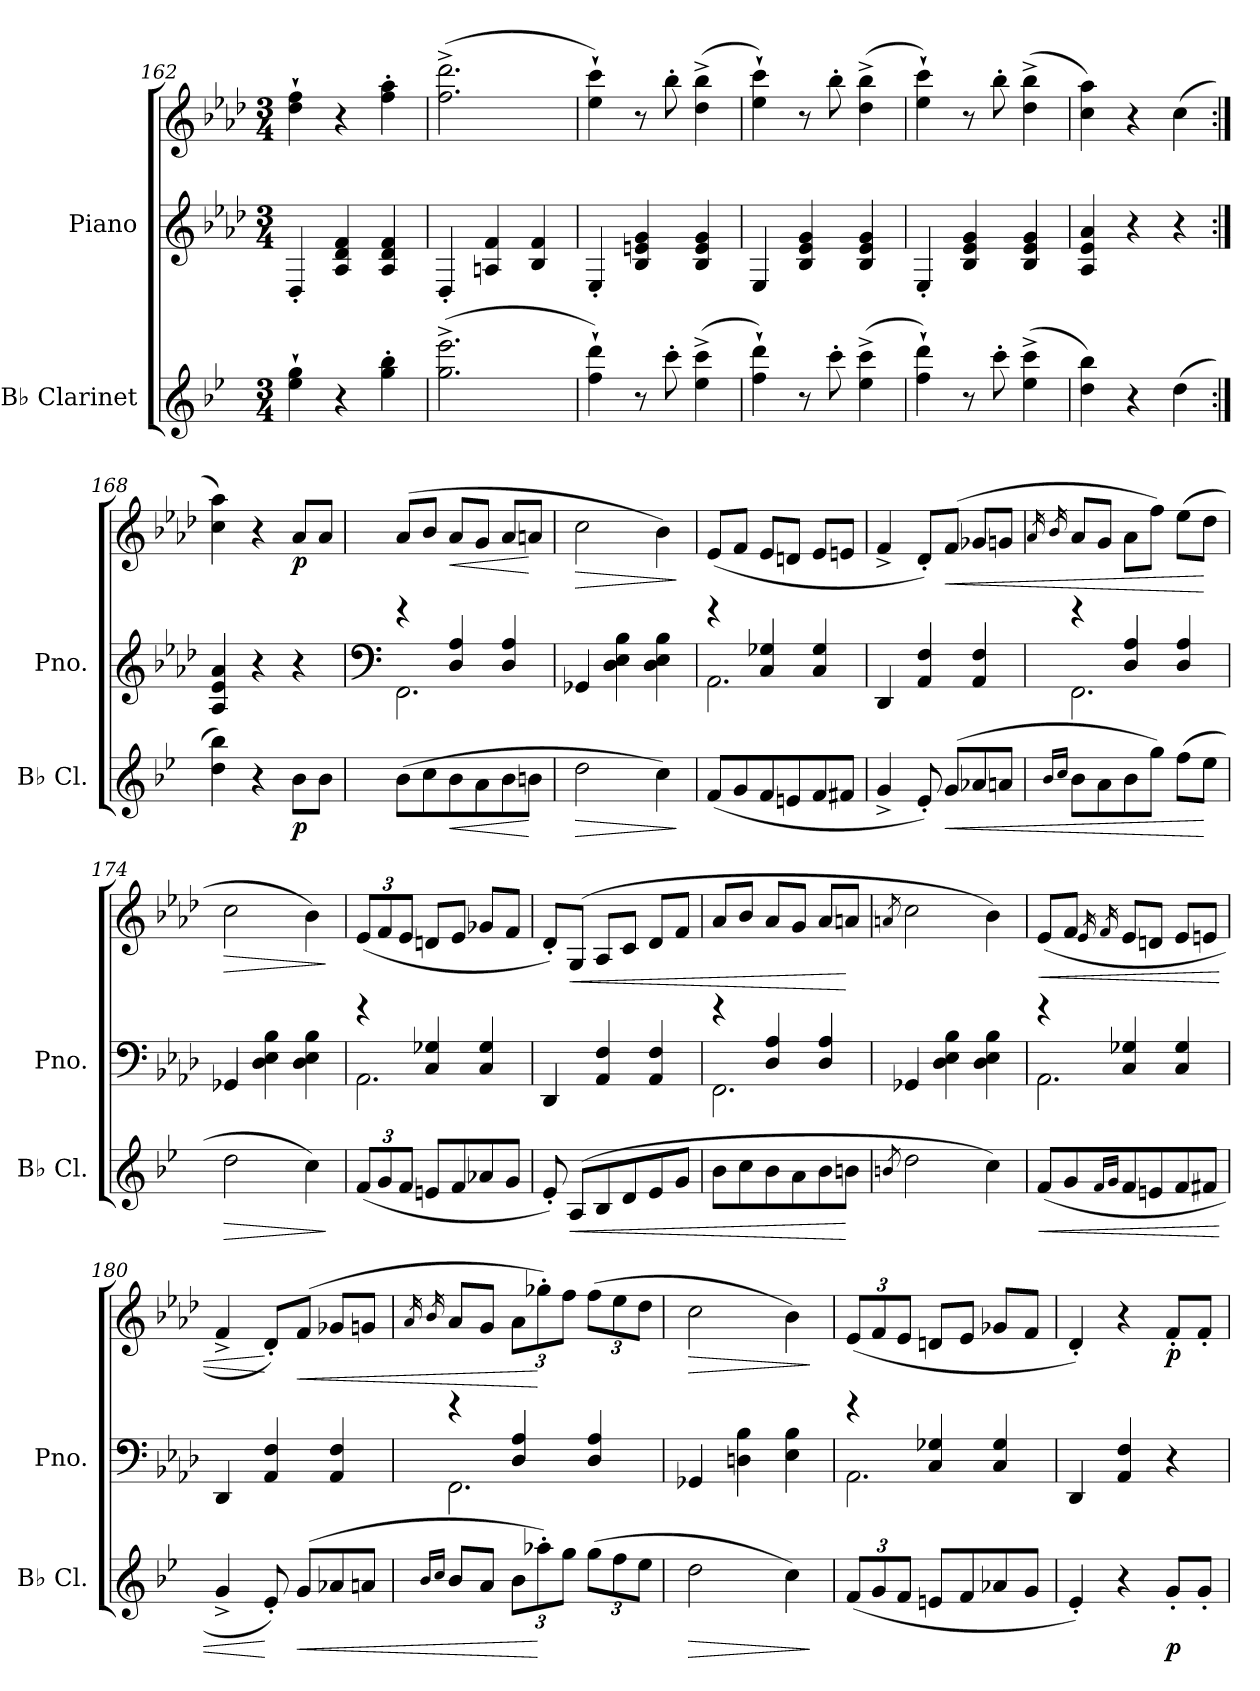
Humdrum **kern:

**kern	**dynam	**kern	**kern	**dynam
*part2	*part2	*part1	*part1	*part1
*staff3	*staff3	*staff2	*staff1	*staff1/2
*I"B♭ Clarinet	*	*I"Piano	*	*
*I'B♭ Cl.	*	*I'Pno.	*	*
*clefG2	*	*clefG2	*clefG2	*
*ITrd1c2	*	*	*	*
*k[b-e-a-d-]	*	*k[b-e-a-d-]	*k[b-e-a-d-]	*
*M3/4	*	*M3/4	*M3/4	*
=162	=162	=162	=162	=162
4dd-\` 4ff\`	.	4D-'/	4dd-\` 4ff\`	.
4r	.	4A-/ 4d-/ 4f/	4r	.
4ff\' 4aa-\'	.	4A-/ 4d-/ 4f/	4ff\' 4aa-\'	.
=163	=163	=163	=163	=163
(>2.ff\^ 2.ddd-\^	.	4D-'/	(>2.ff\^ 2.ddd-\^	.
.	.	4An/ 4f/	.	.
.	.	4B-/ 4f/	.	.
=164	=164	=164	=164	=164
4ee-\` 4ccc\`)	.	4E-'/	4ee-\` 4ccc\`)	.
8r	.	4B-/ 4en/ 4g/	8r	.
8bb-'\	.	.	8bb-'\	.
(>4dd-\^ 4bb-\^	.	4B-/ 4e/ 4g/	(>4dd-\^ 4bb-\^	.
=165	=165	=165	=165	=165
4ee-\` 4ccc\`)	.	4E-/	4ee-\` 4ccc\`)	.
8r	.	4B-/ 4e-/ 4g/	8r	.
8bb-'\	.	.	8bb-'\	.
(>4dd-\^ 4bb-\^	.	4B-/ 4e-/ 4g/	(>4dd-\^ 4bb-\^	.
=166	=166	=166	=166	=166
4ee-\` 4ccc\`)	.	4E-'/	4ee-\` 4ccc\`)	.
8r	.	4B-/ 4e-/ 4g/	8r	.
8bb-'\	.	.	8bb-'\	.
(>4dd-\^ 4bb-\^	.	4B-/ 4e-/ 4g/	(>4dd-\^ 4bb-\^	.
=167	=167	=167	=167	=167
4cc\ 4aa-\)	.	4A-/ 4e-/ 4a-/	4cc\ 4aa-\)	.
4r	.	4r	4r	.
(>4cc\	.	4r	(>4cc\	.
=168:|!	=168:|!	=168:|!	=168:|!	=168:|!
4cc\ 4aa-\)	.	4A-/ 4e-/ 4a-/	4cc\ 4aa-\)	.
4r	.	4r	4r	.
!	!LO:DY:b	!	!	!LO:DY:b
8a-\L	p	4r	8a-/L	p
8a-\J	.	.	8a-/J	.
!!LO:LB:g=z
=169	=169	=169	=169	=169
*	*	*clefF4	*	*
*	*	*^	*	*
(>8a-\L	.	2.FF\	4rg	(>8a-/L	.
8b-\	.	.	.	8b-/J	.
!	!LO:HP:b	!	!	!	!LO:HP:b
8a-\	<	.	4D-/ 4A-/	8a-/L	<
8g\	.	.	.	8g/J	.
8a-\	.	.	4D-/ 4A-/	8a-/L	.
8an\J	[	.	.	8an/J	[
*	*	*v	*v	*	*
=170	=170	=170	=170	=170
!	!LO:HP:b	!	!	!LO:HP:b
2cc\	>	4GG-X/	2cc\	>
.	.	4D-\ 4E-\ 4B-\	.	.
4b-\)	.	4D-\ 4E-\ 4B-\	4b-\)	.
.	]	.	.	]
=171	=171	=171	=171	=171
*	*	*^	*	*
(<8e-/L	.	2.AA-\	4rg	(<8e-/L	.
8f/	.	.	.	8f/J	.
8e-/	.	.	4C/ 4G-X/	8e-/L	.
8dn/	.	.	.	8dn/J	.
8e-/	.	.	4C/ 4G-/	8e-/L	.
8en/J	.	.	.	8en/J	.
*	*	*v	*v	*	*
=172	=172	=172	=172	=172
4f^/	.	4DD-/	4f^/	.
8d-'/)	.	4AA-/ 4F/	8d-'/L)	.
!	!LO:HP:b	!	!	!LO:HP:b
(<8f/L	<	.	(<8f/J	<
8g-X/	.	4AA-/ 4F/	8g-X/L	.
8gn/J	.	.	8gn/J	.
=173	=173	=173	=173	=173
16qa-/LL	.	.	16qa-/	.
16qb-/JJ	.	.	16qb-/	.
*	*	*^	*	*
8a-\L	.	2.FF\	4rg	8a-/L	.
8g\	.	.	.	8g/J	.
8a-\	.	.	4D-/ 4A-/	8a-\L	.
8ff\J)	.	.	.	8ff\J)	.
(>8ee-\L	.	.	4D-/ 4A-/	(>8ee-\L	.
8dd-\J	[	.	.	8dd-\J	[
*	*	*v	*v	*	*
=174	=174	=174	=174	=174
!	!LO:HP:b	!	!	!LO:HP:b
2cc\	>	4GG-X/	2cc\	>
.	.	4D-\ 4E-\ 4B-\	.	.
4b-\)	.	4D-\ 4E-\ 4B-\	4b-\)	.
.	]	.	.	]
=175	=175	=175	=175	=175
*Xbrackettup	*	*	*Xbrackettup	*
*	*	*^	*	*
(<12e-/L	.	2.AA-\	4rg	(<12e-/L	.
12f/	.	.	.	12f/	.
12e-/J	.	.	.	12e-/J	.
8dn/L	.	.	4C/ 4G-X/	8dn/L	.
8e-/	.	.	.	8e-/J	.
8g-X/	.	.	4C/ 4G-/	8g-X/L	.
8f/J	.	.	.	8f/J	.
*	*	*v	*v	*	*
!!LO:LB:g=z
=176	=176	=176	=176	=176
8d-'/)	.	4DD-/	8d-'/L)	.
!	!LO:HP:b	!	!	!LO:HP:b
(>8G/L	<	.	(>8G/J	<
8A-/	.	4AA-/ 4F/	8A-/L	.
8c/	.	.	8c/J	.
8d-/	.	4AA-/ 4F/	8d-/L	.
8f/J	.	.	8f/J	.
=177	=177	=177	=177	=177
*	*	*^	*	*
8a-\L	.	2.FF\	4rg	8a-/L	.
8b-\	.	.	.	8b-/J	.
8a-\	.	.	4D-/ 4A-/	8a-/L	.
8g\	.	.	.	8g/J	.
8a-\	.	.	4D-/ 4A-/	8a-/L	.
8an\J	[	.	.	8an/J	[
*	*	*v	*v	*	*
=178	=178	=178	=178	=178
8qan/	.	.	8qan/	.
2cc\	.	4GG-X/	2cc\	.
.	.	4D-\ 4E-\ 4B-\	.	.
4b-\)	.	4D-\ 4E-\ 4B-\	4b-\)	.
=179	=179	=179	=179	=179
!	!LO:HP:b	!	!	!LO:HP:b
*	*	*^	*	*
(<8e-/L	<	2.AA-\	4rg	(<8e-/L	<
8f/	.	.	.	8f/J	.
16qe-/LL	.	.	.	16qe-/	.
16qf/JJ	.	.	.	16qf/	.
8e-/	.	.	4C/ 4G-X/	8e-/L	.
8dn/	.	.	.	8dn/J	.
8e-/	.	.	4C/ 4G-/	8e-/L	.
8en/J	.	.	.	8en/J	.
*	*	*v	*v	*	*
=180	=180	=180	=180	=180
4f^/	.	4DD-/	4f^/	.
8d-'/)	[	4AA-/ 4F/	8d-'/L)	[
!	!LO:HP:b	!	!	!LO:HP:b
(<8f/L	<	.	(<8f/J	<
8g-X/	.	4AA-/ 4F/	8g-X/L	.
8gn/J	.	.	8gn/J	.
=181	=181	=181	=181	=181
16qa-/LL	.	.	16qa-/	.
16qb-/JJ	.	.	16qb-/	.
*	*	*^	*	*
8a-/L	.	2.FF\	4rg	8a-/L	.
8g/J	.	.	.	8g/J	.
12a-\L	.	.	4D-/ 4A-/	12a-\L	.
12gg-X'\)	[	.	.	12gg-X'\)	[
12ff\J	.	.	.	12ff\J	.
(>12ff\L	.	.	4D-/ 4A-/	(>12ff\L	.
12ee-\	.	.	.	12ee-\	.
12dd-\J	.	.	.	12dd-\J	.
*	*	*v	*v	*	*
=182	=182	=182	=182	=182
!	!LO:HP:b	!	!	!LO:HP:b
2cc\	>	4GG-X/	2cc\	>
.	.	4Dn\ 4B-\	.	.
4b-\)	.	4E-\ 4B-\	4b-\)	.
.	]	.	.	]
!!LO:LB:g=z
=183	=183	=183	=183	=183
*	*	*^	*	*
(<12e-/L	.	2.AA-\	4rg	(<12e-/L	.
12f/	.	.	.	12f/	.
12e-/J	.	.	.	12e-/J	.
8dn/L	.	.	4C/ 4G-X/	8dn/L	.
8e-/	.	.	.	8e-/J	.
8g-X/	.	.	4C/ 4G-/	8g-X/L	.
8f/J	.	.	.	8f/J	.
*	*	*v	*v	*	*
=184	=184	=184	=184	=184
4d-'/)	.	4DD-/	4d-'/)	.
4r	.	4AA-/ 4F/	4r	.
!	!LO:DY:b	!	!	!LO:DY:b
8f'/L	p	4r	8f'/L	p
8f'/J	.	.	8f'/J	.
=	=	=	=	=
*-	*-	*-	*-	*-
